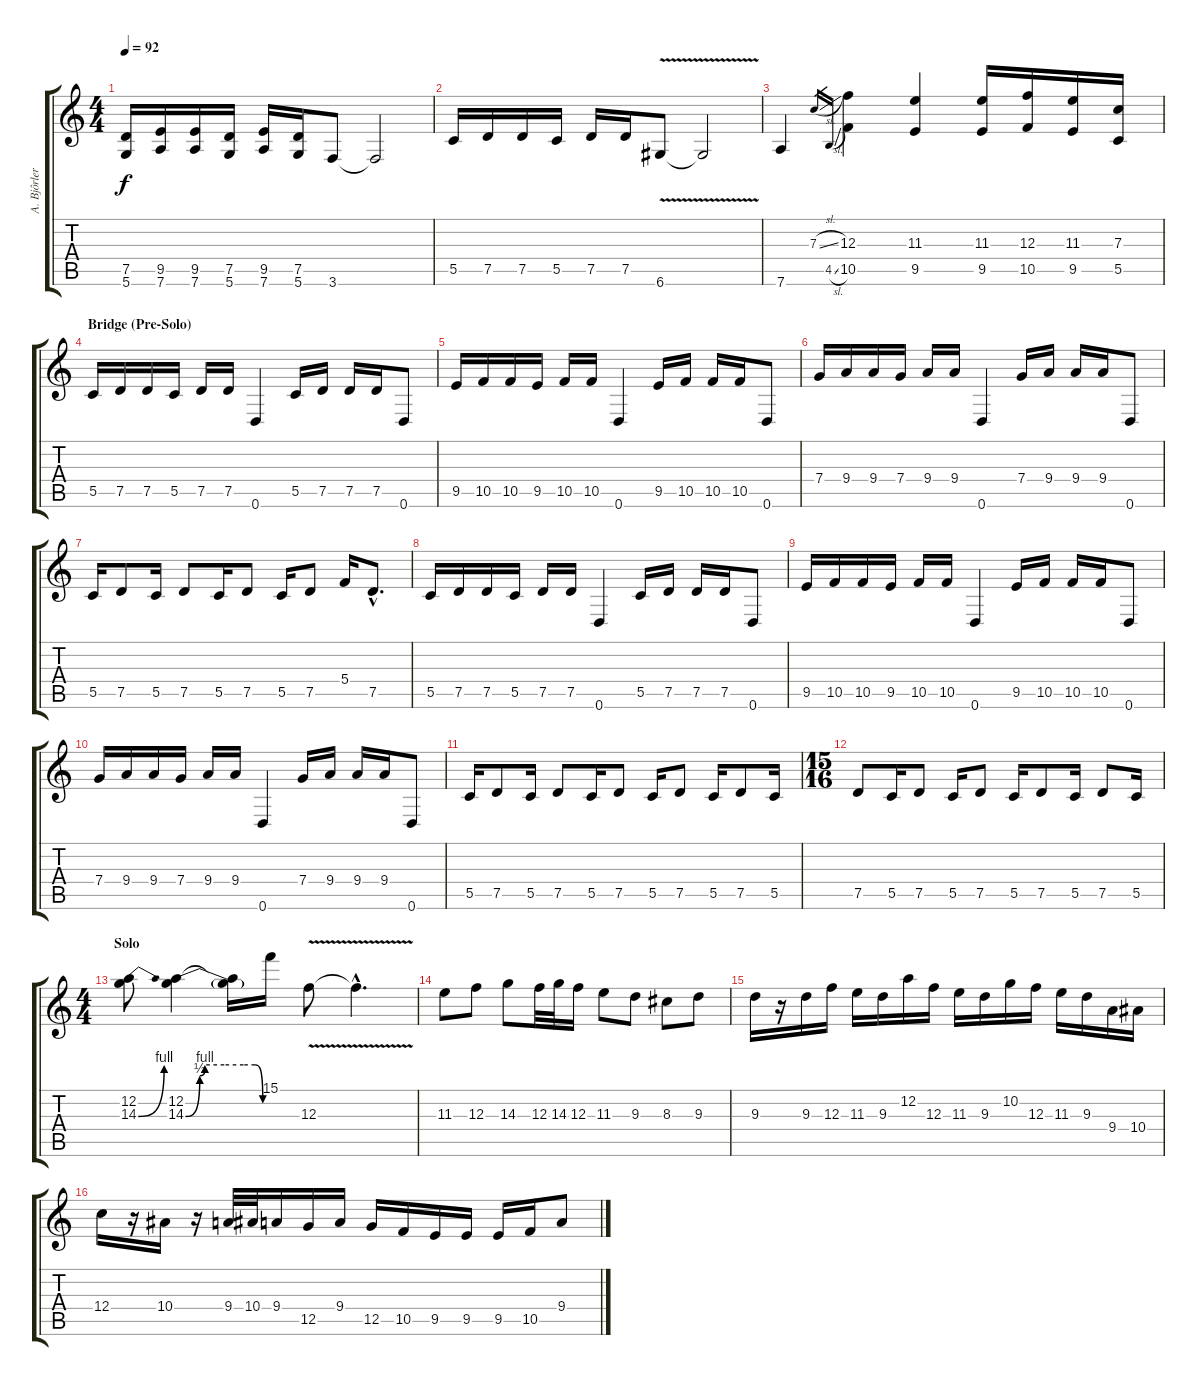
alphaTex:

\track ("A. Bjôrler" "A. Bjôrler") {instrument distortionguitar}
\staff {score tabs}
\tuning (D4 A3 F3 C3 G2 D2) {hide}
\ts (4 4)
\tempo 92
\clef g2
\ks c
(7.5 5.6).16{dy f} (9.5 7.6).16 (9.5 7.6).16 (7.5 5.6).16 (9.5 7.6).16 (7.5 5.6).16 3.6.8 3.6{t}.2 |
5.5.16 7.5.16 7.5.16 5.5.16 7.5.16 7.5.16 6.6{v}.8 6.6{t}.2 |
7.6.4 7.3{sl}.16{gr} 4.5{sl}.16{gr} (12.3 10.5).4 (11.3 9.5).4 (11.3 9.5).16 (12.3 10.5).16 (11.3 9.5).16 (7.3 5.5).16 |
\section ("" "Bridge (Pre-Solo)")
5.5.16 7.5.16 7.5.16 5.5.16 7.5.16 7.5.16 0.6.4 5.5.16 7.5.16 7.5.16 7.5.16 0.6.8 |
9.5.16 10.5.16 10.5.16 9.5.16 10.5.16 10.5.16 0.6.4 9.5.16 10.5.16 10.5.16 10.5.16 0.6.8 |
7.4.16 9.4.16 9.4.16 7.4.16 9.4.16 9.4.16 0.6.4 7.4.16 9.4.16 9.4.16 9.4.16 0.6.8 |
5.5.16 7.5.8 5.5.16 7.5.8 5.5.16 7.5.8 5.5.16 7.5.8 5.4.16 7.5{hac}.8{d} |
5.5.16 7.5.16 7.5.16 5.5.16 7.5.16 7.5.16 0.6.4 5.5.16 7.5.16 7.5.16 7.5.16 0.6.8 |
9.5.16 10.5.16 10.5.16 9.5.16 10.5.16 10.5.16 0.6.4 9.5.16 10.5.16 10.5.16 10.5.16 0.6.8 |
7.4.16 9.4.16 9.4.16 7.4.16 9.4.16 9.4.16 0.6.4 7.4.16 9.4.16 9.4.16 9.4.16 0.6.8 |
5.5.16 7.5.8 5.5.16 7.5.8 5.5.16 7.5.8 5.5.16 7.5.8 5.5.16 7.5.8 5.5.16 |
\ts (15 16)
7.5.8 5.5.16 7.5.8 5.5.16 7.5.8 5.5.16 7.5.8 5.5.16 7.5.8 5.5.16 |
\ts (4 4)
\section ("" "Solo")
(12.2 14.3{be (bend 0 0 60 4)}).8 (12.2 14.3{be (custom 0 0 11 2 15 4 30 4 45 4 54 4 60 0)}).4 (12.2{t} 14.3{t}).16 15.1.16 12.3{v}.8 12.3{hac t}.4{d} |
11.3.8 12.3.8 14.3.8 12.3.32 14.3.32 12.3.16 11.3.8 9.3.8 8.3.8 9.3.8 |
9.3.16 r.16 9.3.16 12.3.16 11.3.16 9.3.16 12.2.16 12.3.16 11.3.16 9.3.16 10.2.16 12.3.16 11.3.16 9.3.16 9.4.16 10.4.16 |
12.4.16 r.16 10.4.16 r.16 9.4.32 10.4.32 9.4.16 12.5.16 9.4.16 12.5.16 10.5.16 9.5.16 9.5.16 9.5.16 10.5.16 9.4.8
